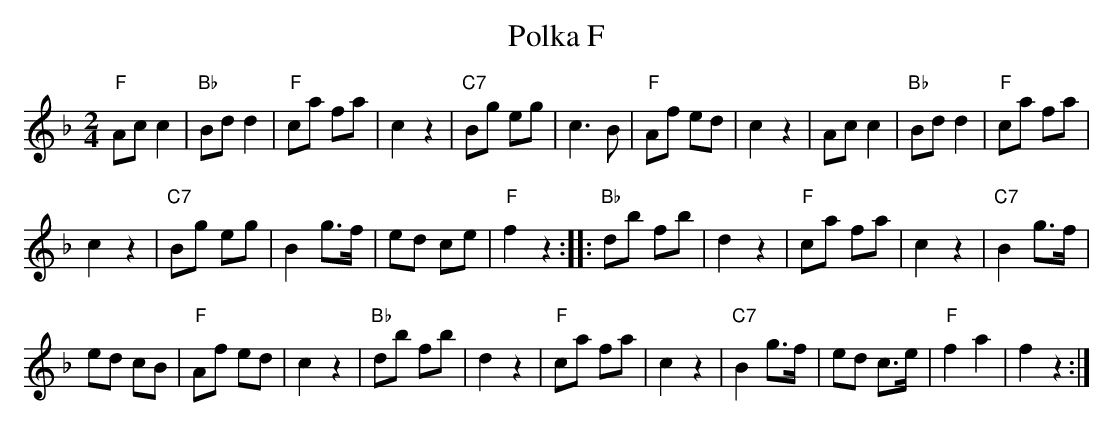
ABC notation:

X:1
T: Polka F
M:2/4
L:1/8
K:F
"F"Ac c2 | "Bb"Bdd2 | "F"ca fa | c2z2 | "C7"Bg eg | c3B | "F"Af ed | c2z2 | Ac c2 | "Bb"Bdd2 | "F"ca fa |
c2z2 | "C7"Bg eg | B2 g>f | ed ce | "F"f2z2 :: "Bb"db fb | d2z2 | "F"ca fa | c2z2 | "C7"B2 g>f |
ed cB | "F"Af ed | c2z2 | "Bb"db fb | d2z2 | "F"ca fa | c2z2 | "C7"B2 g>f | ed c>e | "F"f2a2 | f2z2 :|
